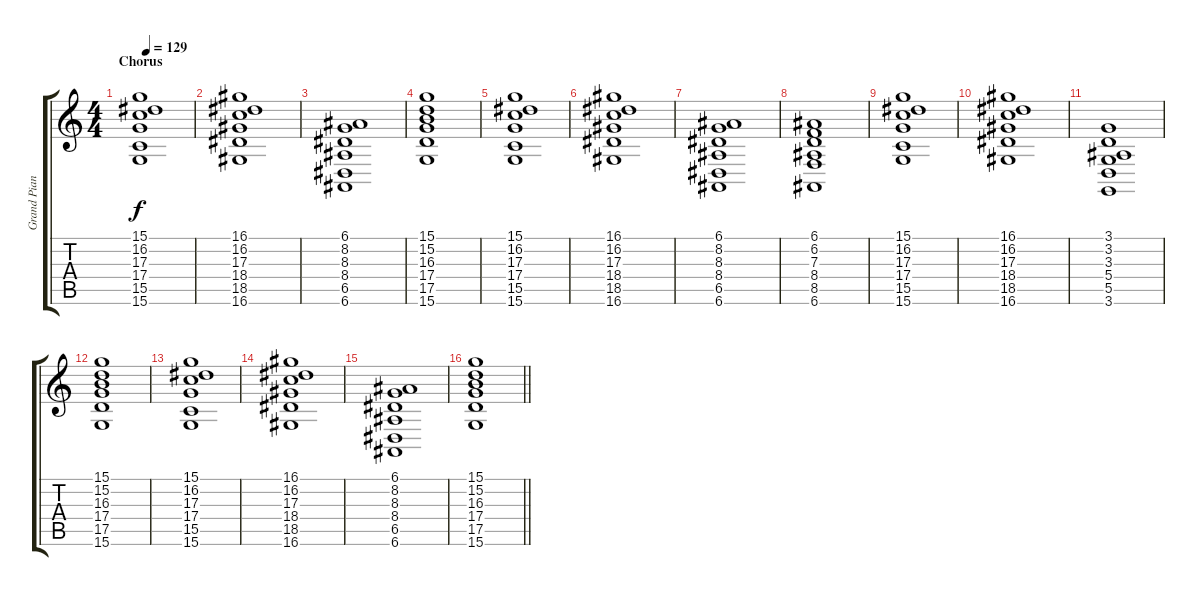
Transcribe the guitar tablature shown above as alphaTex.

\track ("Grand Piano" "Grand Pian") {instrument acousticgrandpiano}
\staff {score tabs}
\tuning (E4 B3 G3 D3 A2 E2) {hide}
\ts (4 4)
\section ("" "Chorus")
\tempo 129
\clef g2
\ks c
(15.1 16.2 17.3 17.4 15.5 15.6).1{dy f} |
(16.1 16.2 17.3 18.4 18.5 16.6).1 |
(6.1 8.2 8.3 8.4 6.5 6.6).1 |
(15.1 15.2 16.3 17.4 17.5 15.6).1 |
(15.1 16.2 17.3 17.4 15.5 15.6).1 |
(16.1 16.2 17.3 18.4 18.5 16.6).1 |
(6.1 8.2 8.3 8.4 6.5 6.6).1 |
(6.1 6.2 7.3 8.4 8.5 6.6).1 |
(15.1 16.2 17.3 17.4 15.5 15.6).1 |
(16.1 16.2 17.3 18.4 18.5 16.6).1 |
(3.1 3.2 3.3 5.4 5.5 3.6).1 |
(15.1 15.2 16.3 17.4 17.5 15.6).1 |
(15.1 16.2 17.3 17.4 15.5 15.6).1 |
(16.1 16.2 17.3 18.4 18.5 16.6).1 |
(6.1 8.2 8.3 8.4 6.5 6.6).1 |
\barLineRight lightlight
(15.1 15.2 16.3 17.4 17.5 15.6).1
